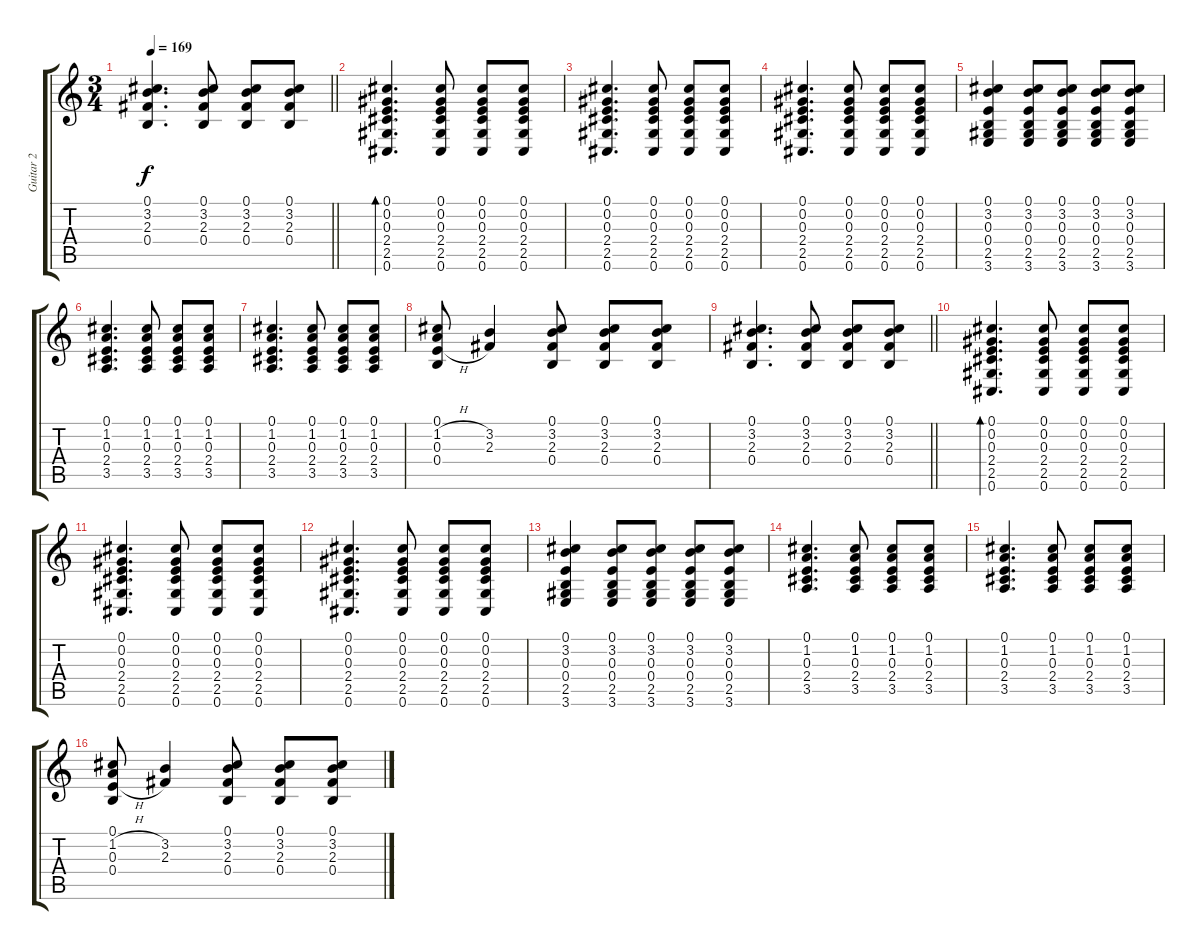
\track ("Guitar 2" "Guitar 2") {instrument distortionguitar}
\staff {score tabs}
\tuning (Db4 Ab3 E3 B2 Gb2 Db2) {hide}
\ts (3 4)
\tempo 169
\clef g2
\barLineRight lightlight
\ks c
(0.1 3.2 2.3 0.4).4{d dy f} (0.1 3.2 2.3 0.4).8 (0.1 3.2 2.3 0.4).8 (0.1 3.2 2.3 0.4).8 |
\section ("" "")
(0.1 0.2 0.3 2.4 2.5 0.6).4{d bd 120} (0.1 0.2 0.3 2.4 2.5 0.6).8 (0.1 0.2 0.3 2.4 2.5 0.6).8 (0.1 0.2 0.3 2.4 2.5 0.6).8 |
(0.1 0.2 0.3 2.4 2.5 0.6).4{d} (0.1 0.2 0.3 2.4 2.5 0.6).8 (0.1 0.2 0.3 2.4 2.5 0.6).8 (0.1 0.2 0.3 2.4 2.5 0.6).8 |
(0.1 0.2 0.3 2.4 2.5 0.6).4{d} (0.1 0.2 0.3 2.4 2.5 0.6).8 (0.1 0.2 0.3 2.4 2.5 0.6).8 (0.1 0.2 0.3 2.4 2.5 0.6).8 |
(0.1 3.2 0.3 0.4 2.5 3.6).4 (0.1 3.2 0.3 0.4 2.5 3.6).8 (0.1 3.2 0.3 0.4 2.5 3.6).8 (0.1 3.2 0.3 0.4 2.5 3.6).8 (0.1 3.2 0.3 0.4 2.5 3.6).8 |
(0.1 1.2 0.3 2.4 3.5).4{d} (0.1 1.2 0.3 2.4 3.5).8 (0.1 1.2 0.3 2.4 3.5).8 (0.1 1.2 0.3 2.4 3.5).8 |
(0.1 1.2 0.3 2.4 3.5).4{d} (0.1 1.2 0.3 2.4 3.5).8 (0.1 1.2 0.3 2.4 3.5).8 (0.1 1.2 0.3 2.4 3.5).8 |
(0.1 1.2{h} 0.3{h} 0.4).8 (3.2 2.3).4 (0.1 3.2 2.3 0.4).8 (0.1 3.2 2.3 0.4).8 (0.1 3.2 2.3 0.4).8 |
\barLineRight lightlight
(0.1 3.2 2.3 0.4).4{d} (0.1 3.2 2.3 0.4).8 (0.1 3.2 2.3 0.4).8 (0.1 3.2 2.3 0.4).8 |
(0.1 0.2 0.3 2.4 2.5 0.6).4{d bd 120} (0.1 0.2 0.3 2.4 2.5 0.6).8 (0.1 0.2 0.3 2.4 2.5 0.6).8 (0.1 0.2 0.3 2.4 2.5 0.6).8 |
(0.1 0.2 0.3 2.4 2.5 0.6).4{d} (0.1 0.2 0.3 2.4 2.5 0.6).8 (0.1 0.2 0.3 2.4 2.5 0.6).8 (0.1 0.2 0.3 2.4 2.5 0.6).8 |
(0.1 0.2 0.3 2.4 2.5 0.6).4{d} (0.1 0.2 0.3 2.4 2.5 0.6).8 (0.1 0.2 0.3 2.4 2.5 0.6).8 (0.1 0.2 0.3 2.4 2.5 0.6).8 |
(0.1 3.2 0.3 0.4 2.5 3.6).4 (0.1 3.2 0.3 0.4 2.5 3.6).8 (0.1 3.2 0.3 0.4 2.5 3.6).8 (0.1 3.2 0.3 0.4 2.5 3.6).8 (0.1 3.2 0.3 0.4 2.5 3.6).8 |
(0.1 1.2 0.3 2.4 3.5).4{d} (0.1 1.2 0.3 2.4 3.5).8 (0.1 1.2 0.3 2.4 3.5).8 (0.1 1.2 0.3 2.4 3.5).8 |
(0.1 1.2 0.3 2.4 3.5).4{d} (0.1 1.2 0.3 2.4 3.5).8 (0.1 1.2 0.3 2.4 3.5).8 (0.1 1.2 0.3 2.4 3.5).8 |
(0.1 1.2{h} 0.3{h} 0.4).8 (3.2 2.3).4 (0.1 3.2 2.3 0.4).8 (0.1 3.2 2.3 0.4).8 (0.1 3.2 2.3 0.4).8
